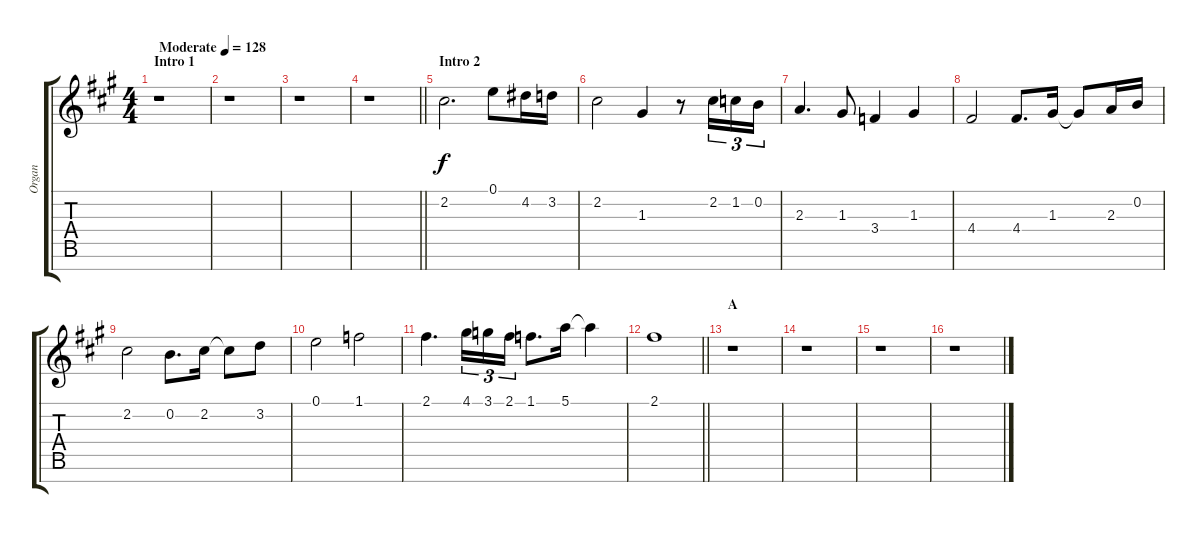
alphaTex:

\track ("Organ" "Organ") {instrument accordion}
\staff {score tabs}
\tuning (E5 B4 G4 D4 A3 E3 B2) {hide}
\ts (4 4)
\section ("" "Intro 1")
\tempo (128 "Moderate")
\clef g2
\ks a
r.1{dy f instrument accordion} |
r.1 |
r.1 |
\barLineRight lightlight
r.1 |
\section ("" "Intro 2")
2.2.2{d} 0.1.8 4.2.16 3.2.16 |
2.2.2 1.3.4 r.8 2.2.16{tu (3 2)} 1.2.16{tu (3 2)} 0.2.16{tu (3 2)} |
2.3.4{d} 1.3.8 3.4.4 1.3.4 |
4.4.2 4.4.8{d} 1.3.16 1.3{t}.8 2.3.16 0.2.16 |
2.2.2 0.2.8{d} 2.2.16 2.2{t}.8 3.2.8 |
0.1.2 1.1.2 |
2.1.4{d} 4.1.16{tu (3 2)} 3.1.16{tu (3 2)} 2.1.16{tu (3 2)} 1.1.8{d} 5.1.16 5.1{t}.4 |
\barLineRight lightlight
2.1.1 |
\section ("" "A")
r.1 |
r.1 |
r.1 |
r.1
